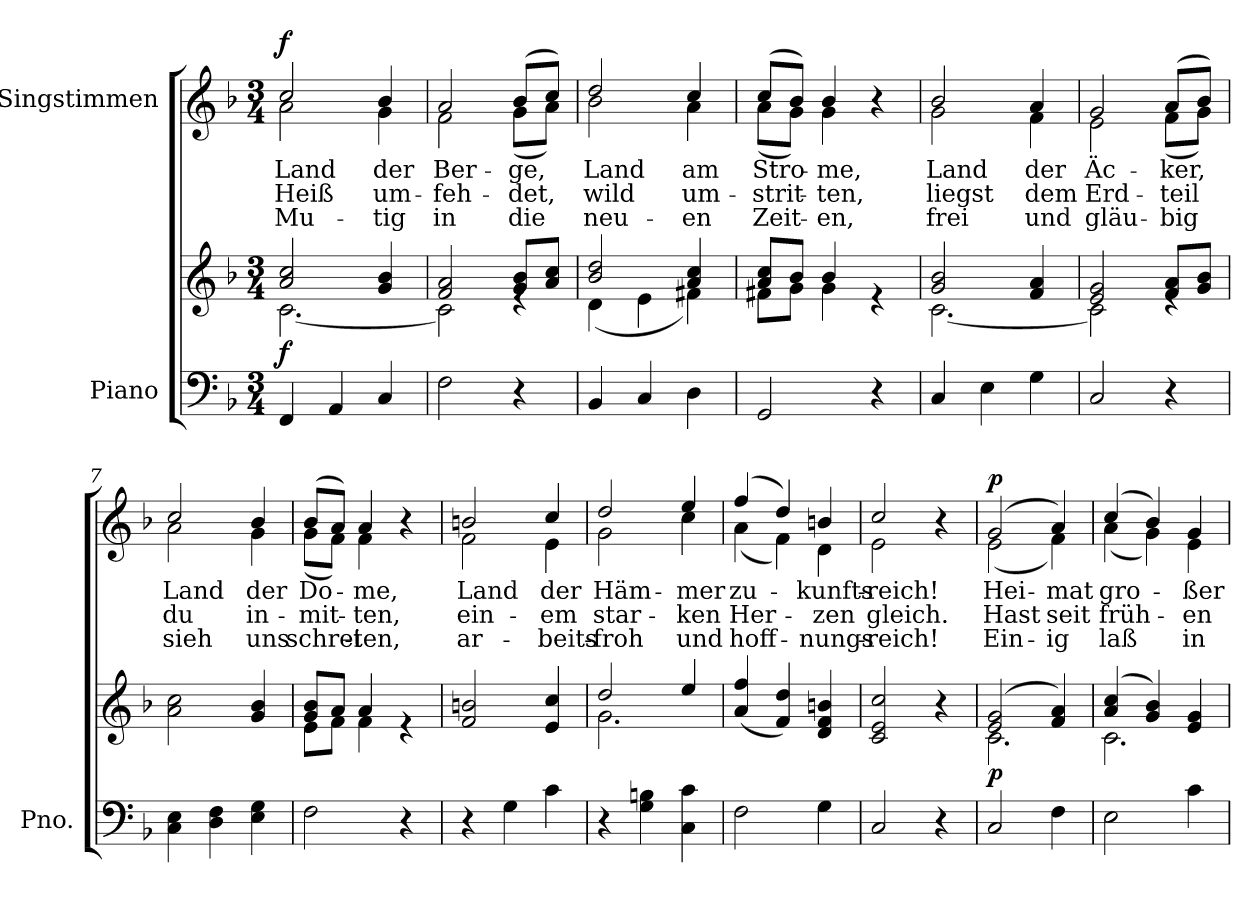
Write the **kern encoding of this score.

**kern	**kern	**dynam	**kern	**text	**text	**text	**dynam
*part2	*part2	*part2	*part1	*part1	*part1	*part1	*part1
*staff3	*staff2	*staff2/3	*staff1	*staff1	*staff1	*staff1	*staff1
*I"Piano	*	*	*I"Singstimmen	*	*	*	*
*I'Pno.	*	*	*	*	*	*	*
*clefF4	*clefG2	*	*clefG2	*	*	*	*
*k[b-]	*k[b-]	*	*k[b-]	*	*	*	*
*M3/4	*M3/4	*	*M3/4	*	*	*	*
*MM76	*MM76	*	*MM76	*	*	*	*
=1	=1	=1	=1	=1	=1	=1	=1
*	*^	*	*	*	*	*	*
!	!	!	!	!LO:TX:a:B:t=Feierlich, doch nicht zu langsam	!	!	!	!
!	!	!	!LO:DY:a=2	!	!LO:LY:b	!LO:LY:b	!LO:LY:b	!LO:DY:b
*	*	*	*	*^	*	*	*	*
4FF/	2a/ 2cc/	[2.c\	f	2cc/	2a\	Land	Heiß	Mu-	f
4AA/	.	.	.	.	.	.	.	.	.
!	!	!	!	!	!	!LO:LY:b	!LO:LY:b	!LO:LY:b	!
4C/	4g/ 4b-/	.	.	4b-/	4g\	der	um-	-tig	.
=2	=2	=2	=2	=2	=2	=2	=2	=2	=2
!	!	!	!	!	!	!LO:LY:b	!LO:LY:b	!LO:LY:b	!
2F\	2f/ 2a/	2c\]	.	2a/	2f\	Ber-	-feh-	in	.
!	!	!	!	!	!	!LO:LY:b	!LO:LY:b	!LO:LY:b	!
4r	8g/ 8b-/L	4re	.	(8b-/L	(8g\L	-ge,	-det,	die	.
.	8a/ 8cc/J	.	.	8cc/J)	8a\J)	.	.	.	.
=3	=3	=3	=3	=3	=3	=3	=3	=3	=3
!	!	!	!	!	!	!LO:LY:b	!LO:LY:b	!LO:LY:b	!
4BB-/	2b-/ 2dd/	(4d\	.	2dd/	2b-\	Land	wild	neu-	.
4C/	.	4e\	.	.	.	.	.	.	.
!	!	!	!	!	!	!LO:LY:b	!LO:LY:b	!LO:LY:b	!
4D\	4a/ 4cc/	4f#X\)	.	4cc/	4a\	am	um-	-en	.
=4	=4	=4	=4	=4	=4	=4	=4	=4	=4
!	!	!	!	!	!	!LO:LY:b	!LO:LY:b	!LO:LY:b	!
2GG/	8a/ 8cc/L	8f#X\L	.	(8cc/L	(8a\L	Stro-	-strit-	Zeit-	.
.	8b-/J	8g\J	.	8b-/J)	8g\J)	.	.	.	.
!	!	!	!	!	!	!LO:LY:b	!LO:LY:b	!LO:LY:b	!
.	4b-/	4g\	.	4b-/	4g\	-me,	-ten,	-en,	.
4r	4re	4ryy	.	4r	4ryy	.	.	.	.
=5	=5	=5	=5	=5	=5	=5	=5	=5	=5
!	!	!	!	!	!	!LO:LY:b	!LO:LY:b	!LO:LY:b	!
4C/	2g/ 2b-/	[2.c\	.	2b-/	2g\	Land	liegst	frei	.
4E\	.	.	.	.	.	.	.	.	.
!	!	!	!	!	!	!LO:LY:b	!LO:LY:b	!LO:LY:b	!
4G\	4f/ 4a/	.	.	4a/	4f\	der	dem	und	.
=6	=6	=6	=6	=6	=6	=6	=6	=6	=6
!	!	!	!	!	!	!LO:LY:b	!LO:LY:b	!LO:LY:b	!
2C/	2e/ 2g/	2c\]	.	2g/	2e\	Äc-	Erd-	gläu-	.
!	!	!	!	!	!	!LO:LY:b	!LO:LY:b	!LO:LY:b	!
4r	8f/ 8a/L	4re	.	(8a/L	(8f\L	-ker,	-teil	-big	.
.	8g/ 8b-/J	.	.	8b-/J)	8g\J)	.	.	.	.
*	*v	*v	*	*	*	*	*	*	*
=7	=7	=7	=7	=7	=7	=7	=7	=7
!	!	!	!	!	!LO:LY:b	!LO:LY:b	!LO:LY:b	!
4C\ 4E\	2a\ 2cc\	.	2cc/	2a\	Land	du	sieh	.
4D\ 4F\	.	.	.	.	.	.	.	.
!	!	!	!	!	!LO:LY:b	!LO:LY:b	!LO:LY:b	!
4E\ 4G\	4g/ 4b-/	.	4b-/	4g\	der	in-	uns	.
=8	=8	=8	=8	=8	=8	=8	=8	=8
*	*^	*	*	*	*	*	*	*
!	!	!	!	!	!	!LO:LY:b	!LO:LY:b	!LO:LY:b	!
2F\	8g/ 8b-/L	8e\L	.	(8b-/L	(8g\L	Do-	-mit-	-schrei-	.
.	8a/J	8f\J	.	8a/J)	8f\J)	.	.	.	.
!	!	!	!	!	!	!LO:LY:b	!LO:LY:b	!LO:LY:b	!
.	4a/	4f\	.	4a/	4f\	-me,	ten,	-ten,	.
4r	4re	4ryy	.	4r	4ryy	.	.	.	.
!!LO:LB:g=z	!!
=9	=9	=9	=9	=9	=9	=9	=9	=9	=9
!	!	!	!	!	!	!LO:LY:b	!LO:LY:b	!LO:LY:b	!
*	*v	*v	*	*	*	*	*	*	*
4r	2f/ 2bn/	.	2bn/	2f\	Land	ein-	ar-	.
4G\	.	.	.	.	.	.	.	.
!	!	!	!	!	!LO:LY:b	!LO:LY:b	!LO:LY:b	!
4c\	4e/ 4cc/	.	4cc/	4e\	der	-em	-beits-	.
=10	=10	=10	=10	=10	=10	=10	=10	=10
*	*^	*	*	*	*	*	*	*
!	!	!	!	!	!	!LO:LY:b	!LO:LY:b	!LO:LY:b	!
4r	2dd/	2.g\	.	2dd/	2g\	Häm-	star-	-froh	.
4G\ 4Bn\	.	.	.	.	.	.	.	.	.
!	!	!	!	!	!	!LO:LY:b	!LO:LY:b	!LO:LY:b	!
4C\ 4c\	4ee/	.	.	4ee/	4cc\	-mer	-ken	und	.
*	*v	*v	*	*	*	*	*	*	*
=11	=11	=11	=11	=11	=11	=11	=11	=11
!	!	!	!	!	!LO:LY:b	!LO:LY:b	!LO:LY:b	!
2F\	(>4a/ 4ff/	.	(>4ff/	(4a\	zu-	Her-	hoff-	.
.	4f/ 4dd/)	.	4dd/)	4f\)	.	.	.	.
!	!	!	!	!	!LO:LY:b	!LO:LY:b	!LO:LY:b	!
4G\	4d/ 4f/ 4bn/	.	4bn/	4d\	kunfts-	-zen	nungs-	.
=12	=12	=12	=12	=12	=12	=12	=12	=12
!	!	!	!	!	!LO:LY:b	!LO:LY:b	!LO:LY:b	!
2C/	2c/ 2e/ 2cc/	.	2cc/	2e\	-reich!	gleich.	-reich!	.
4r	4r	.	4r	4ryy	.	.	.	.
=13	=13	=13	=13	=13	=13	=13	=13	=13
*	*^	*	*	*	*	*	*	*
!	!	!	!LO:DY:b	!	!	!LO:LY:b	!LO:LY:b	!LO:LY:b	!LO:DY:a
2C/	(2e/ 2g/	2.c\	p	(2g/	(2e\	Hei-	Hast	Ein-	p
!	!	!	!	!	!	!LO:LY:b	!LO:LY:b	!LO:LY:b	!
4F\	4f/ 4a/)	.	.	4a/)	4f\)	-mat	seit	-ig	.
=14	=14	=14	=14	=14	=14	=14	=14	=14	=14
!	!	!	!	!	!	!LO:LY:b	!LO:LY:b	!LO:LY:b	!
2E\	(4a/ 4cc/	2.c\	.	(4cc/	(4a\	gro-	früh-	laß	.
.	4g/ 4b-/)	.	.	4b-/)	4g\)	.	.	.	.
!	!	!	!	!	!	!LO:LY:b	!LO:LY:b	!LO:LY:b	!
4c\	4e/ 4g/	.	.	4g/	4e\	-ßer	en	in	.
*	*v	*v	*	*	*	*	*	*	*
*	*	*	*v	*v	*	*	*	*
=	=	=	=	=	=	=	=
*-	*-	*-	*-	*-	*-	*-	*-
